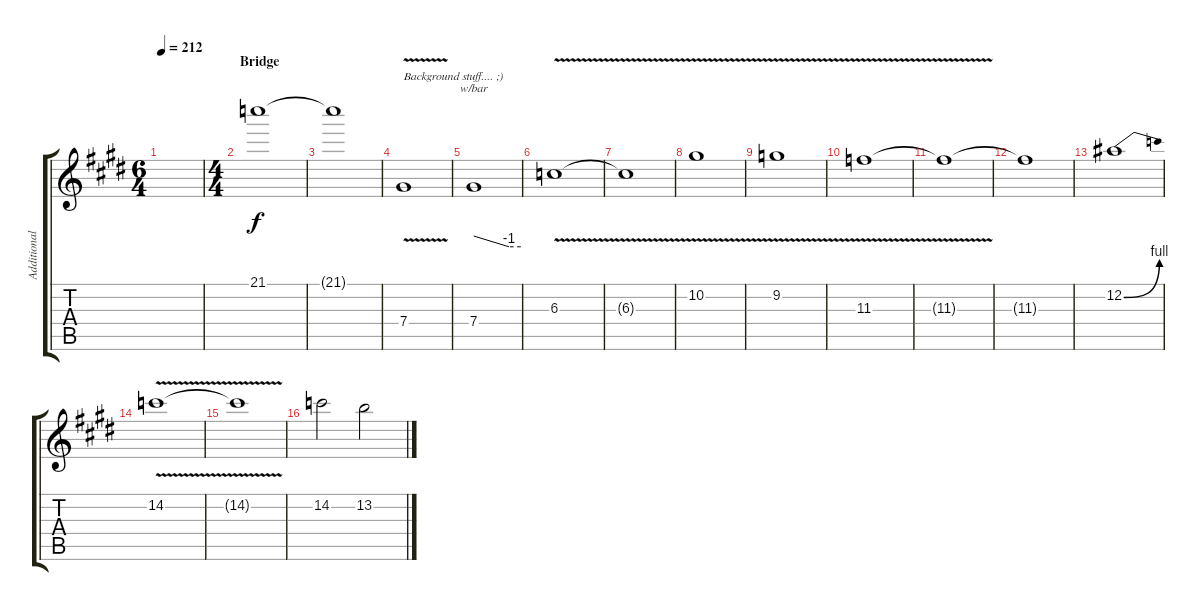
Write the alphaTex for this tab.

\track ("Additional Instruments" "Additional") {instrument distortionguitar}
\staff {score tabs}
\tuning (Eb4 Bb3 Gb3 Db3 Ab2 Eb2) {hide}
\ts (6 4)
\tempo 212
\clef g2
\ks c#minor
|
\ts (4 4)
\section ("" "Bridge ")
21.1.1{volume 4 instrument distortionguitar} |
21.1{t}.1 |
7.4{v}.1{txt "Background stuff.... ;)" volume 12} |
7.4.1{tbe (custom default 0 0 45 -4 60 -4)} |
6.3{v}.1 |
6.3{t}.1 |
10.2{v}.1 |
9.2{v}.1 |
11.3{v}.1{volume 10} |
11.3{t}.1 |
11.3{t}.1 |
12.2{be (bend 0 0 60 4)}.1 |
14.2{v}.1{volume 12} |
14.2{t}.1 |
14.2.2 13.2.2
